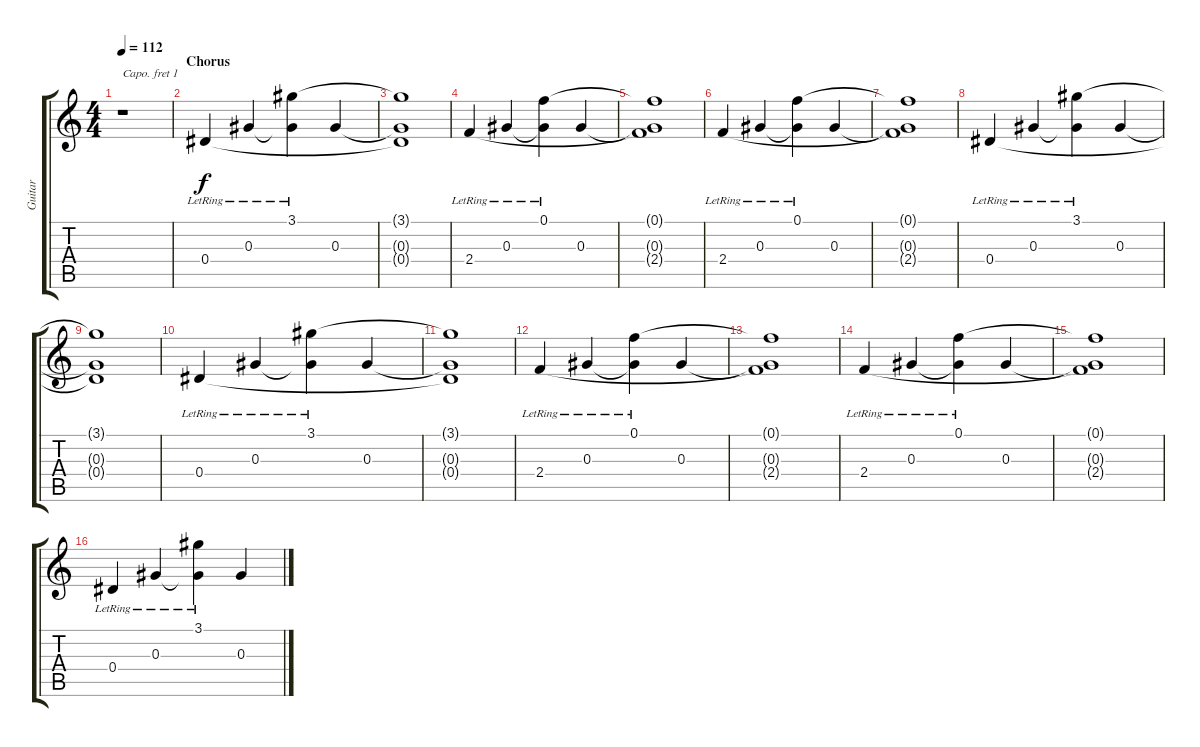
\track ("Guitar" "Guitar") {instrument acousticguitarsteel}
\staff {score tabs}
\capo 1
\tuning (E4 B3 G3 D3 A2 E2) {hide}
\ts (4 4)
\tempo 112
\clef g2
\ks c
r.1{dy f} |
\section ("" "Chorus")
0.4{lr}.4{volume 13} 0.3{lr}.4 (3.1{lr} 0.3{t}).4 0.3.4 |
(3.1{t} 0.3{t} 0.4{t}).1 |
2.4{lr}.4 0.3{lr}.4 (0.1{lr} 0.3{t}).4 0.3.4 |
(0.1{t} 0.3{t} 2.4{t}).1 |
2.4{lr}.4 0.3{lr}.4 (0.1{lr} 0.3{t}).4 0.3.4 |
(0.1{t} 0.3{t} 2.4{t}).1 |
0.4{lr}.4 0.3{lr}.4 (3.1{lr} 0.3{t}).4 0.3.4 |
(3.1{t} 0.3{t} 0.4{t}).1 |
0.4{lr}.4 0.3{lr}.4 (3.1{lr} 0.3{t}).4 0.3.4 |
(3.1{t} 0.3{t} 0.4{t}).1 |
2.4{lr}.4 0.3{lr}.4 (0.1{lr} 0.3{t}).4 0.3.4 |
(0.1{t} 0.3{t} 2.4{t}).1 |
2.4{lr}.4 0.3{lr}.4 (0.1{lr} 0.3{t}).4 0.3.4 |
(0.1{t} 0.3{t} 2.4{t}).1 |
0.4{lr}.4 0.3{lr}.4 (3.1{lr} 0.3{t}).4 0.3.4
